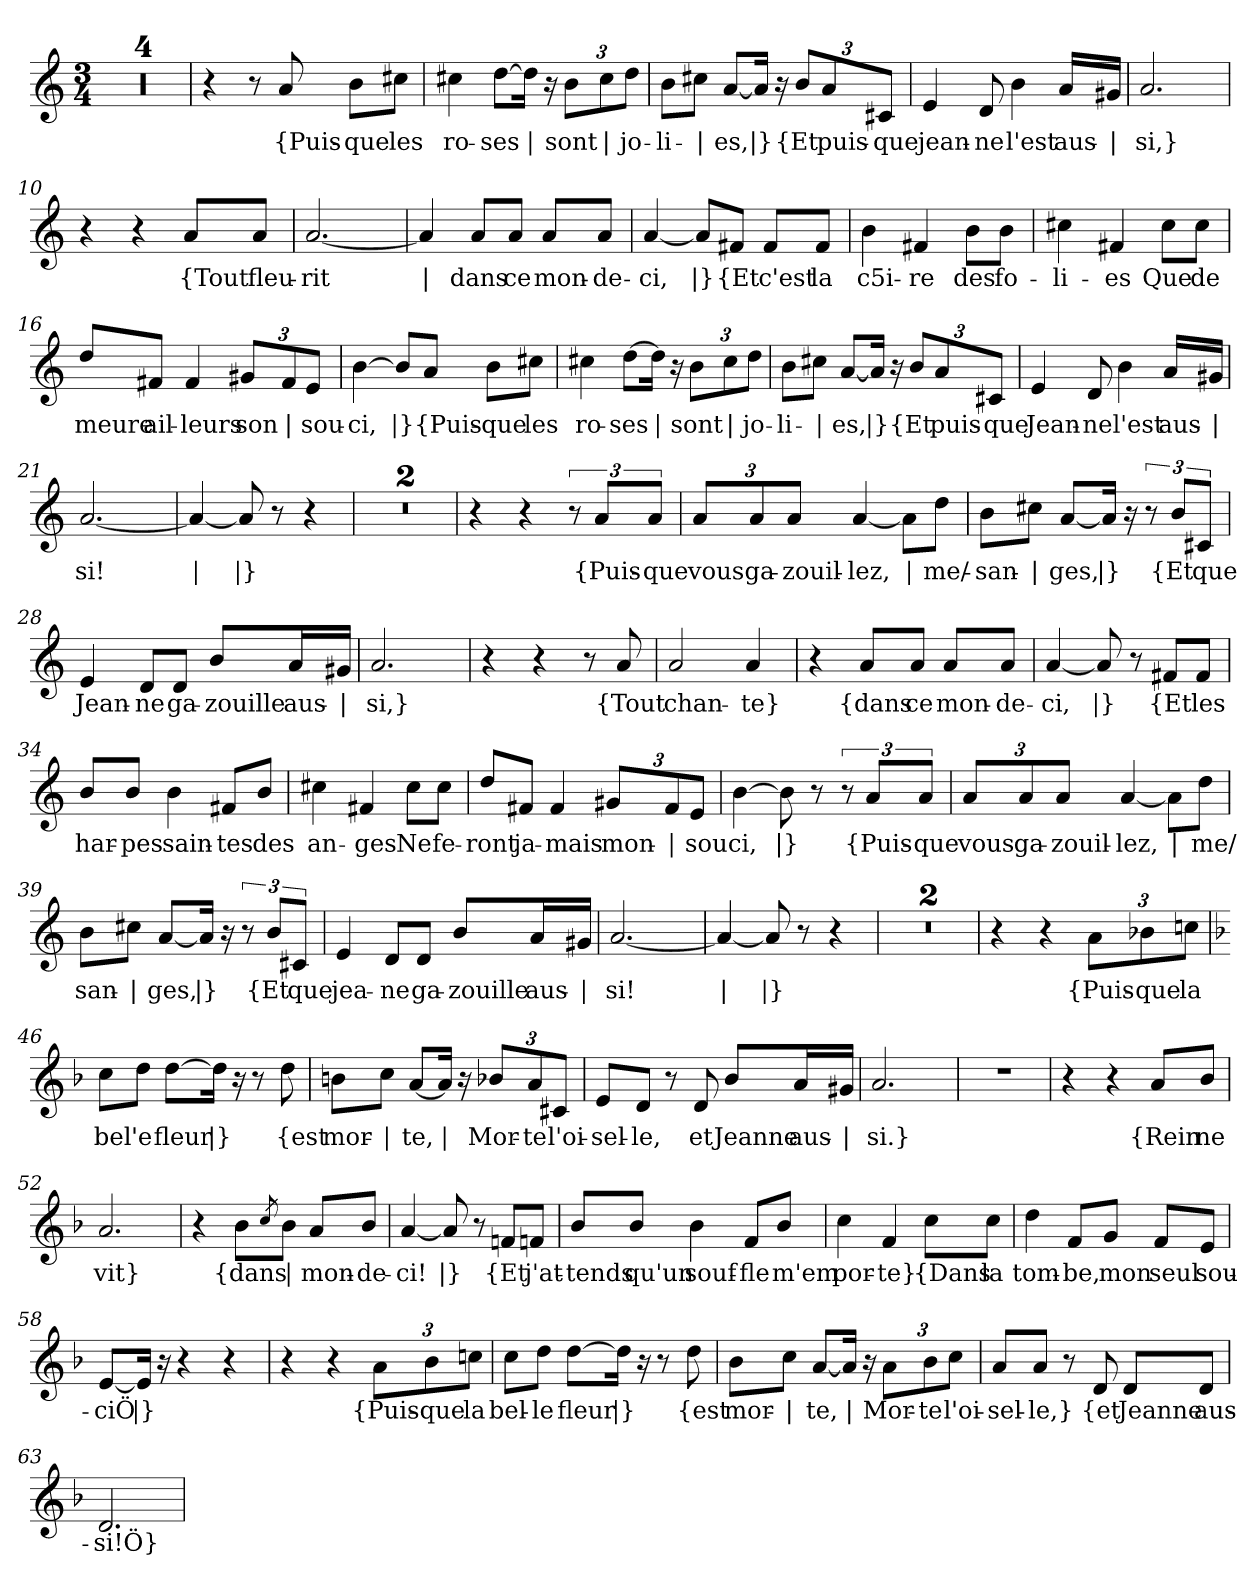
**kern	**text
*part1	*part1
*staff1	*staff1
*clefG2	*
*k[]	*
*M3/4	*
=1	=1
2.r	.
=2	=2
2.r	.
=3	=3
2.r	.
=4	=4
2.r	.
=5	=5
4r	.
8r	.
!	!LO:LY:b
8a/	{Puis-
!	!LO:LY:b
8b\L	-que
!	!LO:LY:b
8cc#X\J	les
=6	=6
!	!LO:LY:b
4cc#X\	ro-
!	!LO:LY:b
[8dd\L	-ses
!	!LO:LY:b
16dd\Jk]	|
16r	.
*Xbrackettup	*
!	!LO:LY:b
12b\L	sont
!	!LO:LY:b
12cc#\	|
!	!LO:LY:b
12dd\J	jo-
=7	=7
!	!LO:LY:b
8b\L	-li-
!	!LO:LY:b
8cc#X\J	|
!	!LO:LY:b
[8a/L	-es,
!	!LO:LY:b
16a/Jk]	|}
16r	.
!	!LO:LY:b
12b/L	{Et
!	!LO:LY:b
12a/	puis-
!	!LO:LY:b
12c#X/J	-que
!!LO:LB:g=z
=8	=8
!	!LO:LY:b
4e/	jean-
!	!LO:LY:b
8d/	-ne
!	!LO:LY:b
4b\	l'est
!	!LO:LY:b
16a/LL	aus-
!	!LO:LY:b
16g#X/JJ	|
=9	=9
!	!LO:LY:b
2.a/	-si,}
=10	=10
4r	.
4r	.
!	!LO:LY:b
8a/L	{Tout
!	!LO:LY:b
8a/J	fleu-
=11	=11
!	!LO:LY:b
[2.a/	-rit
=12	=12
!	!LO:LY:b
4a/]	|
!	!LO:LY:b
8a/L	dans
!	!LO:LY:b
8a/J	ce
!	!LO:LY:b
8a/L	mon-
!	!LO:LY:b
8a/J	-de-
=13	=13
!	!LO:LY:b
[4a/	-ci,
!	!LO:LY:b
8a/L]	|}
!	!LO:LY:b
8f#X/J	{Et
!	!LO:LY:b
8f#/L	c'est
!	!LO:LY:b
8f#/J	la
=14	=14
!	!LO:LY:b
4b\	c5i-
!	!LO:LY:b
4f#X/	-re
!	!LO:LY:b
8b\L	des
!	!LO:LY:b
8b\J	fo-
!!LO:LB:g=z
=15	=15
!	!LO:LY:b
4cc#X\	-li-
!	!LO:LY:b
4f#X/	-es
!	!LO:LY:b
8cc#\L	Que
!	!LO:LY:b
8cc#\J	de
=16	=16
!	!LO:LY:b
8dd/L	meure
!	!LO:LY:b
8f#X/J	ail-
!	!LO:LY:b
4f#/	-leurs
!	!LO:LY:b
12g#X/L	son
!	!LO:LY:b
12f#/	|
!	!LO:LY:b
12e/J	sou-
=17	=17
!	!LO:LY:b
[4b\	-ci,
!	!LO:LY:b
8b/L]	|}
!	!LO:LY:b
8a/J	{Puis-
!	!LO:LY:b
8b\L	-que
!	!LO:LY:b
8cc#X\J	les
=18	=18
!	!LO:LY:b
4cc#X\	ro-
!	!LO:LY:b
[8dd\L	-ses
!	!LO:LY:b
16dd\Jk]	|
16r	.
!	!LO:LY:b
12b\L	sont
!	!LO:LY:b
12cc#\	|
!	!LO:LY:b
12dd\J	jo-
!!LO:LB:g=z
=19	=19
!	!LO:LY:b
8b\L	-li-
!	!LO:LY:b
8cc#X\J	|
!	!LO:LY:b
[8a/L	-es,
!	!LO:LY:b
16a/Jk]	|}
16r	.
!	!LO:LY:b
12b/L	{Et
!	!LO:LY:b
12a/	puis-
!	!LO:LY:b
12c#X/J	-que
=20	=20
!	!LO:LY:b
4e/	Jean-
!	!LO:LY:b
8d/	-ne
!	!LO:LY:b
4b\	l'est
!	!LO:LY:b
16a/LL	aus-
!	!LO:LY:b
16g#X/JJ	|
=21	=21
!	!LO:LY:b
[2.a/	-si!
=22	=22
!	!LO:LY:b
4a/_	|
!	!LO:LY:b
8a/]	|}
8r	.
4r	.
=23	=23
2.r	.
=24	=24
2.r	.
=25	=25
4r	.
4r	.
*brackettup	*
12r	.
!	!LO:LY:b
12a/L	{Puis-
!	!LO:LY:b
12a/J	-que
!!LO:LB:g=z
=26	=26
*Xbrackettup	*
!	!LO:LY:b
12a/L	vous
!	!LO:LY:b
12a/	ga-
!	!LO:LY:b
12a/J	zouil-
!	!LO:LY:b
[4a/	-lez,
!	!LO:LY:b
8a\L]	|
!	!LO:LY:b
8dd\J	me/-
=27	=27
!	!LO:LY:b
8b\L	-san-
!	!LO:LY:b
8cc#X\J	|
!	!LO:LY:b
[8a/L	-ges,
!	!LO:LY:b
16a/Jk]	|}
16r	.
*brackettup	*
12r	.
!	!LO:LY:b
12b/L	{Et
!	!LO:LY:b
12c#X/J	que
=28	=28
!	!LO:LY:b
4e/	Jean-
!	!LO:LY:b
8d/L	-ne
!	!LO:LY:b
8d/J	ga-
!	!LO:LY:b
8b/L	-zouille
!	!LO:LY:b
16a/L	aus-
!	!LO:LY:b
16g#X/JJ	|
=29	=29
!	!LO:LY:b
2.a/	-si,}
=30	=30
4r	.
4r	.
8r	.
!	!LO:LY:b
8a/	{Tout
!!LO:LB:g=z
=31	=31
!	!LO:LY:b
2a/	chan-
!	!LO:LY:b
4a/	-te}
=32	=32
4r	.
!	!LO:LY:b
8a/L	{dans
!	!LO:LY:b
8a/J	ce
!	!LO:LY:b
8a/L	mon-
!	!LO:LY:b
8a/J	-de-
=33	=33
!	!LO:LY:b
[4a/	-ci,
!	!LO:LY:b
8a/]	|}
8r	.
!	!LO:LY:b
8f#X/L	{Et
!	!LO:LY:b
8f#/J	les
=34	=34
!	!LO:LY:b
8b/L	har-
!	!LO:LY:b
8b/J	-pes
!	!LO:LY:b
4b\	sain-
!	!LO:LY:b
8f#X/L	-tes
!	!LO:LY:b
8b/J	des
=35	=35
!	!LO:LY:b
4cc#X\	an-
!	!LO:LY:b
4f#X/	-ges
!	!LO:LY:b
8cc#\L	Ne
!	!LO:LY:b
8cc#\J	fe-
!!LO:LB:g=z
=36	=36
!	!LO:LY:b
8dd/L	-ront
!	!LO:LY:b
8f#X/J	ja-
!	!LO:LY:b
4f#/	-mais
*Xbrackettup	*
!	!LO:LY:b
12g#X/L	mon-
!	!LO:LY:b
12f#/	|
!	!LO:LY:b
12e/J	-sou
=37	=37
!	!LO:LY:b
[4b\	-ci,
!	!LO:LY:b
8b\]	|}
8r	.
*brackettup	*
12r	.
!	!LO:LY:b
12a/L	{Puis-
!	!LO:LY:b
12a/J	-que
=38	=38
*Xbrackettup	*
!	!LO:LY:b
12a/L	vous
!	!LO:LY:b
12a/	ga-
!	!LO:LY:b
12a/J	-zouil-
!	!LO:LY:b
[4a/	-lez,
!	!LO:LY:b
8a\L]	|
!	!LO:LY:b
8dd\J	me/
=39	=39
!	!LO:LY:b
8b\L	-san-
!	!LO:LY:b
8cc#X\J	|
!	!LO:LY:b
[8a/L	-ges,
!	!LO:LY:b
16a/Jk]	|}
16r	.
*brackettup	*
12r	.
!	!LO:LY:b
12b/L	{Et
!	!LO:LY:b
12c#X/J	que
!!LO:LB:g=z
=40	=40
!	!LO:LY:b
4e/	jea-
!	!LO:LY:b
8d/L	-ne
!	!LO:LY:b
8d/J	ga-
!	!LO:LY:b
8b/L	-zouille
!	!LO:LY:b
16a/L	aus-
!	!LO:LY:b
16g#X/JJ	|
=41	=41
!	!LO:LY:b
[2.a/	-si!
=42	=42
!	!LO:LY:b
4a/_	|
!	!LO:LY:b
8a/]	|}
8r	.
4r	.
=43	=43
2.r	.
=44	=44
2.r	.
=45	=45
4r	.
4r	.
*Xbrackettup	*
!	!LO:LY:b
12a\L	{Puis-
!	!LO:LY:b
12b-X\	-que
!	!LO:LY:b
12ccn\J	la
=46	=46
*k[b-]	*
!	!LO:LY:b
8cc\L	bel
!	!LO:LY:b
8dd\J	'e
!	!LO:LY:b
[8dd\L	fleur
!	!LO:LY:b
16dd\Jk]	|}
16r	.
8r	.
!	!LO:LY:b
8dd\	{est
!!LO:LB:g=z
=47	=47
!	!LO:LY:b
8bn\L	mor-
!	!LO:LY:b
8cc\J	|
!	!LO:LY:b
[8a/L	-te,
!	!LO:LY:b
16a/Jk]	|
16r	.
!	!LO:LY:b
12b-X/L	Mor-
!	!LO:LY:b
12a/	-te
!	!LO:LY:b
12c#X/J	l'oi-
=48	=48
!	!LO:LY:b
8e/L	-sel-
!	!LO:LY:b
8d/J	-le,
8r	.
!	!LO:LY:b
8d/	et
!	!LO:LY:b
8b-/L	Jeanne
!	!LO:LY:b
16a/L	aus-
!	!LO:LY:b
16g#X/JJ	|
=49	=49
!	!LO:LY:b
2.a/	-si.}
=50	=50
2.r	.
=51	=51
4r	.
4r	.
!	!LO:LY:b
8a/L	{Rein
!	!LO:LY:b
8b-/J	ne
=52	=52
!	!LO:LY:b
2.a/	vit}
=53	=53
4r	.
!	!LO:LY:b
8b-\L	{dans
8qcc/	.
!	!LO:LY:b
8b-\J	|
!	!LO:LY:b
8a/L	mon-
!	!LO:LY:b
8b-/J	-de-
!!LO:LB:g=z
=54	=54
!	!LO:LY:b
[4a/	-ci!
!	!LO:LY:b
8a/]	|}
8r	.
!	!LO:LY:b
8fn/L	{Et
!	!LO:LY:b
8fn/J	j'at-
=55	=55
!	!LO:LY:b
8b-/L	-tends
!	!LO:LY:b
8b-/J	qu'un
!	!LO:LY:b
4b-\	souf-
!	!LO:LY:b
8f/L	-fle
!	!LO:LY:b
8b-/J	m'em
=56	=56
!	!LO:LY:b
4cc\	-por-
!	!LO:LY:b
4f/	-te}
!	!LO:LY:b
8cc\L	{Dans
!	!LO:LY:b
8cc\J	la
=57	=57
!	!LO:LY:b
4dd\	tom-
!	!LO:LY:b
8f/L	-be,
!	!LO:LY:b
8g/J	mon
!	!LO:LY:b
8f/L	seul
!	!LO:LY:b
8e/J	sou-
=58	=58
!	!LO:LY:b
[8e/L	ciÖ
!	!LO:LY:b
16e/Jk]	|}
16r	.
4r	.
4r	.
!!LO:PB:g=z
=59	=59
4r	.
4r	.
!	!LO:LY:b
12a\L	{Puis-
!	!LO:LY:b
12b-\	-que
!	!LO:LY:b
12ccn\J	la
=60	=60
!	!LO:LY:b
8cc\L	bel-
!	!LO:LY:b
8dd\J	-le
!	!LO:LY:b
[8dd\L	fleur
!	!LO:LY:b
16dd\Jk]	|}
16r	.
8r	.
!	!LO:LY:b
8dd\	{est
=61	=61
!	!LO:LY:b
8b-\L	mor-
!	!LO:LY:b
8cc\J	|
!	!LO:LY:b
[8a/L	te,
!	!LO:LY:b
16a/Jk]	|
16r	.
!	!LO:LY:b
12a\L	Mor-
!	!LO:LY:b
12b-\	-te
!	!LO:LY:b
12cc\J	l'oi-
=62	=62
!	!LO:LY:b
8a/L	-sel-
!	!LO:LY:b
8a/J	-le,}
8r	.
!	!LO:LY:b
8d/	{et
!	!LO:LY:b
8d/L	Jeanne
!	!LO:LY:b
8d/J	aus-
=63	=63
!	!LO:LY:b
2.d/	-si!Ö}
=	=
*-	*-
